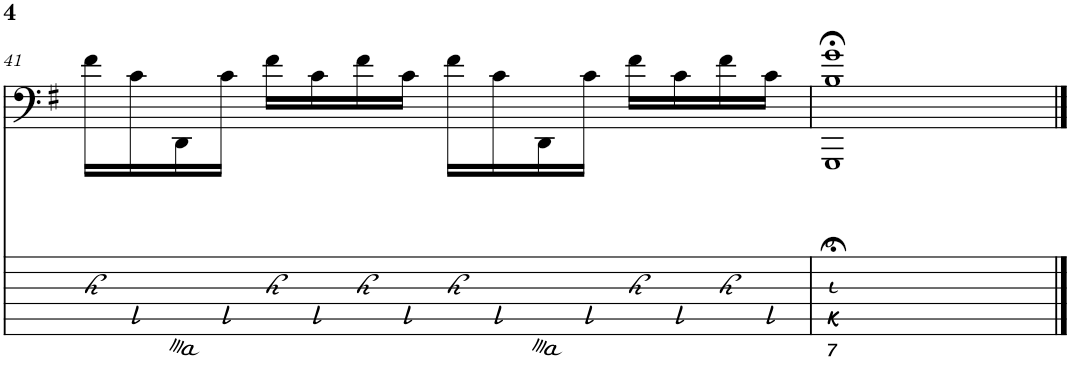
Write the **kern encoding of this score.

**kern	**kern
*part1	*part1
*staff2	*staff1
*I"Theorba	*
*I'Thb.	*
!!LO:PB:g=z
*	*clefF4
*k[f#]	*k[f#]
*M4/4	*M4/4
*met(c)	*met(c)
=41	=41
16f#LL	16f#\LL
16cJ	16c\
16DDL	16DD\
16cJJ	16c\JJ
16f#LL	16f#\LL
16cJ	16c\
16f#L	16f#\
16cJJ	16c\JJ
16f#LL	16f#\LL
16cJ	16c\
16DDL	16DD\
16cJJ	16c\JJ
16f#LL	16f#\LL
16cJ	16c\
16f#L	16f#\
16cJJ	16c\JJ
=42	=42
1GGG;< 1B;< 1g;<	1GGG;< 1B;< 1g;<
==	==
*-	*-
